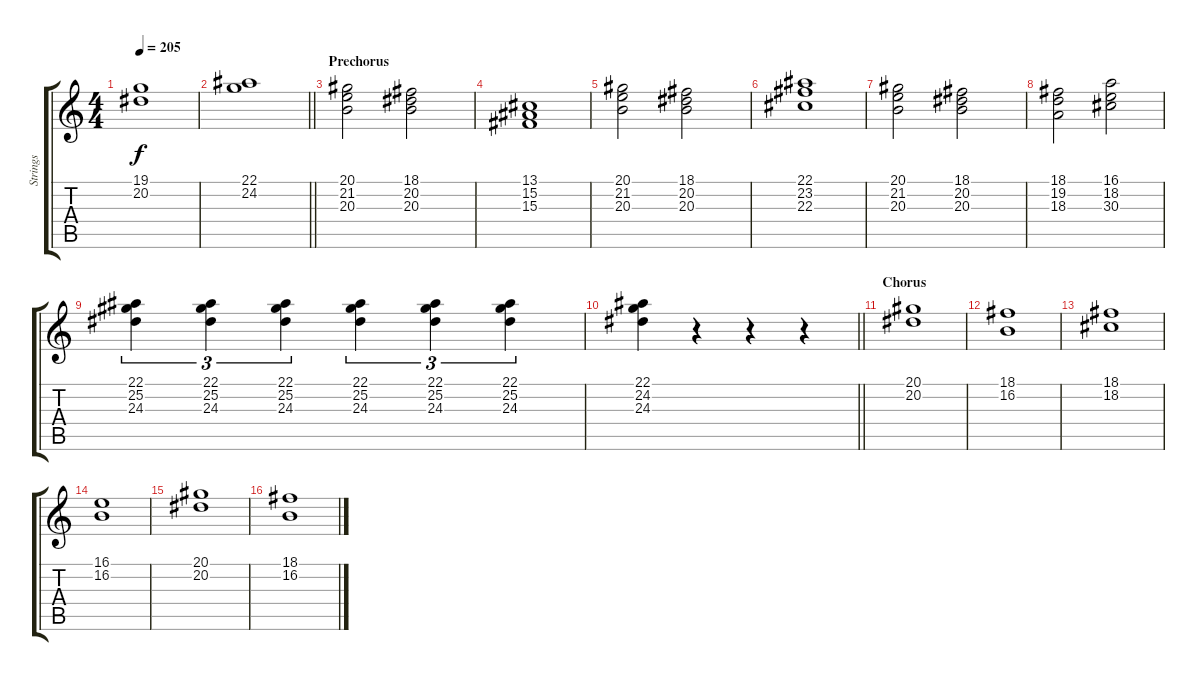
\track ("Strings" "Strings") {instrument stringensemble1}
\staff {score tabs}
\tuning (C4 G3 Eb3 Bb2 F2 C2) {hide}
\ts (4 4)
\tempo 205
\clef g2
\ks c
(19.1 20.2).1{dy f} |
\barLineRight lightlight
(22.1 24.2).1 |
\section ("" "Prechorus")
(20.1 21.2 20.3).2 (18.1 20.2 20.3).2 |
(13.1 15.2 15.3).1 |
(20.1 21.2 20.3).2 (18.1 20.2 20.3).2 |
(22.1 23.2 22.3).1 |
(20.1 21.2 20.3).2 (18.1 20.2 20.3).2 |
(18.1 19.2 18.3).2 (16.1 18.2 30.3).2 |
(22.1 25.2 24.3).4{tu (3 2)} (22.1 25.2 24.3).4{tu (3 2)} (22.1 25.2 24.3).4{tu (3 2)} (22.1 25.2 24.3).4{tu (3 2)} (22.1 25.2 24.3).4{tu (3 2)} (22.1 25.2 24.3).4{tu (3 2)} |
\barLineRight lightlight
(22.1 24.2 24.3).4 r.4 r.4 r.4 |
\section ("" "Chorus")
(20.1 20.2).1 |
(18.1 16.2).1 |
(18.1 18.2).1 |
(16.1 16.2).1 |
(20.1 20.2).1 |
(18.1 16.2).1
